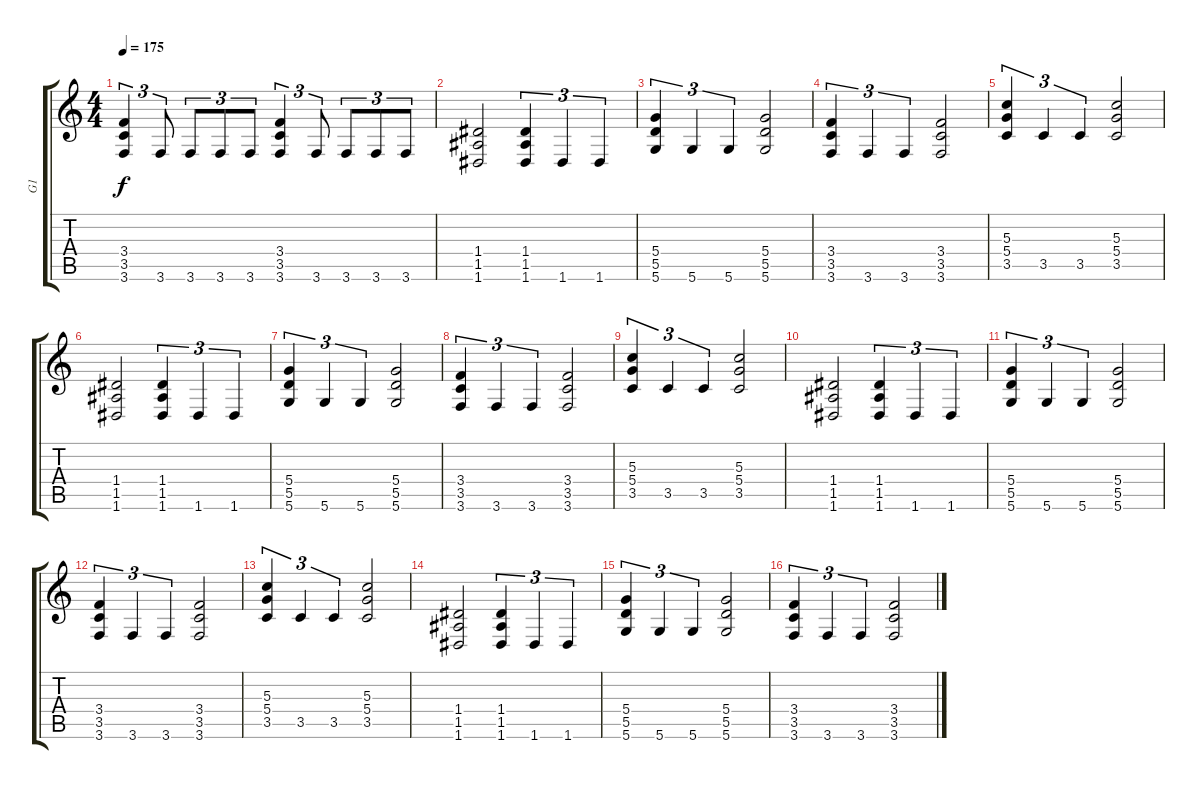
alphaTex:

\track ("G1" "G1") {instrument distortionguitar}
\staff {score tabs}
\tuning (E4 B3 G3 D3 A2 D2) {hide}
\ts (4 4)
\tempo 175
\clef g2
\ks c
(3.4 3.5 3.6).4{tu (3 2) dy f} 3.6.8{tu (3 2)} 3.6.8{tu (3 2)} 3.6.8{tu (3 2)} 3.6.8{tu (3 2)} (3.4 3.5 3.6).4{tu (3 2)} 3.6.8{tu (3 2)} 3.6.8{tu (3 2)} 3.6.8{tu (3 2)} 3.6.8{tu (3 2)} |
(1.4 1.5 1.6).2 (1.4 1.5 1.6).4{tu (3 2)} 1.6.4{tu (3 2)} 1.6.4{tu (3 2)} |
(5.4 5.5 5.6).4{tu (3 2)} 5.6.4{tu (3 2)} 5.6.4{tu (3 2)} (5.4 5.5 5.6).2 |
(3.4 3.5 3.6).4{tu (3 2)} 3.6.4{tu (3 2)} 3.6.4{tu (3 2)} (3.4 3.5 3.6).2 |
(5.3 5.4 3.5).4{tu (3 2)} 3.5.4{tu (3 2)} 3.5.4{tu (3 2)} (5.3 5.4 3.5).2 |
(1.4 1.5 1.6).2 (1.4 1.5 1.6).4{tu (3 2)} 1.6.4{tu (3 2)} 1.6.4{tu (3 2)} |
(5.4 5.5 5.6).4{tu (3 2)} 5.6.4{tu (3 2)} 5.6.4{tu (3 2)} (5.4 5.5 5.6).2 |
(3.4 3.5 3.6).4{tu (3 2)} 3.6.4{tu (3 2)} 3.6.4{tu (3 2)} (3.4 3.5 3.6).2 |
(5.3 5.4 3.5).4{tu (3 2)} 3.5.4{tu (3 2)} 3.5.4{tu (3 2)} (5.3 5.4 3.5).2 |
(1.4 1.5 1.6).2 (1.4 1.5 1.6).4{tu (3 2)} 1.6.4{tu (3 2)} 1.6.4{tu (3 2)} |
(5.4 5.5 5.6).4{tu (3 2)} 5.6.4{tu (3 2)} 5.6.4{tu (3 2)} (5.4 5.5 5.6).2 |
(3.4 3.5 3.6).4{tu (3 2)} 3.6.4{tu (3 2)} 3.6.4{tu (3 2)} (3.4 3.5 3.6).2 |
(5.3 5.4 3.5).4{tu (3 2)} 3.5.4{tu (3 2)} 3.5.4{tu (3 2)} (5.3 5.4 3.5).2 |
(1.4 1.5 1.6).2 (1.4 1.5 1.6).4{tu (3 2)} 1.6.4{tu (3 2)} 1.6.4{tu (3 2)} |
(5.4 5.5 5.6).4{tu (3 2)} 5.6.4{tu (3 2)} 5.6.4{tu (3 2)} (5.4 5.5 5.6).2 |
(3.4 3.5 3.6).4{tu (3 2)} 3.6.4{tu (3 2)} 3.6.4{tu (3 2)} (3.4 3.5 3.6).2
